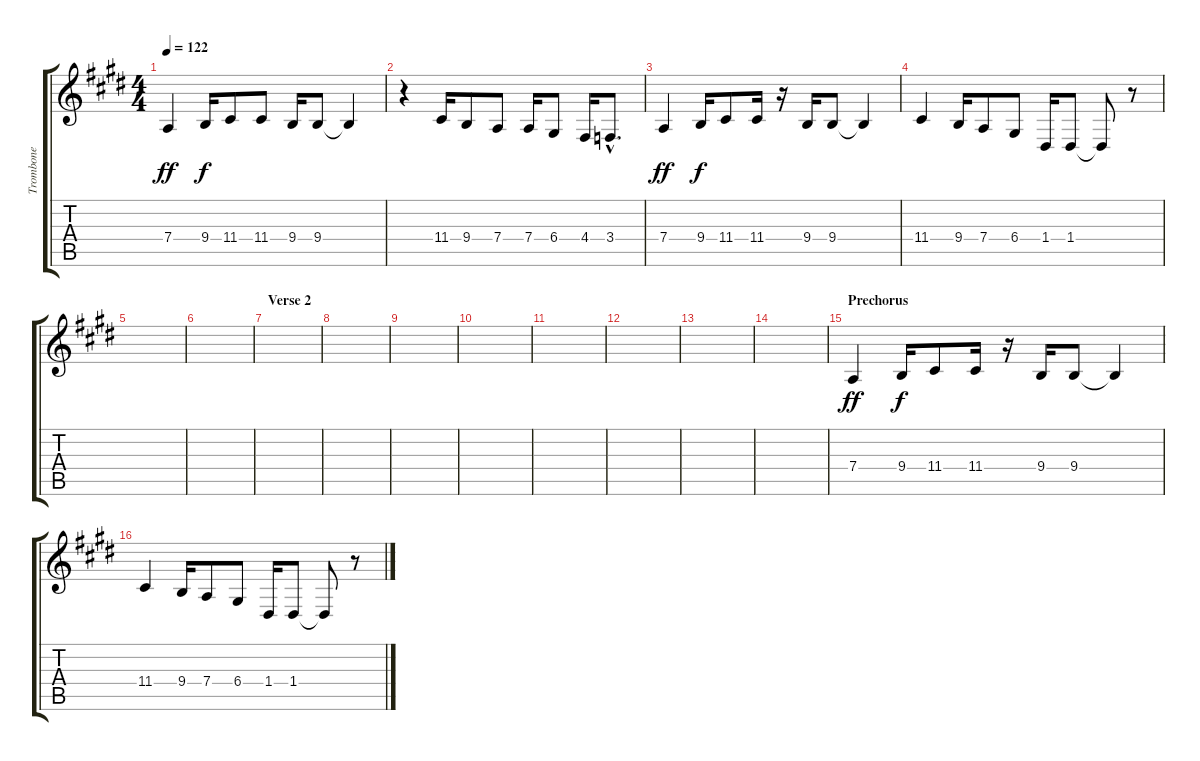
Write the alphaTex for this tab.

\track ("Trombone" "Trombone") {instrument trombone}
\staff {score tabs}
\tuning (E4 B3 G3 D3 A2 E2) {hide}
\ts (4 4)
\tempo 122
\clef g2
\ks e
7.4.4{dy ff} 9.4.16{dy f} 11.4.8 11.4.8 9.4.16 9.4.8 9.4{t}.4 |
r.4 11.4.16 9.4.8 7.4.8 7.4.16 6.4.8 4.4.16 3.4{hac}.8{d} |
7.4.4{dy ff} 9.4.16{dy f} 11.4.8 11.4.16 r.16 9.4.16 9.4.8 9.4{t}.4 |
11.4.4 9.4.16 7.4.8 6.4.8 1.4.16 1.4.8 1.4{t}.8 r.8 |
|
|
\section ("" "Verse 2")
|
|
|
|
|
|
|
|
\section ("" "Prechorus")
7.4.4{dy ff} 9.4.16{dy f} 11.4.8 11.4.16 r.16 9.4.16 9.4.8 9.4{t}.4 |
11.4.4 9.4.16 7.4.8 6.4.8 1.4.16 1.4.8 1.4{t}.8 r.8
